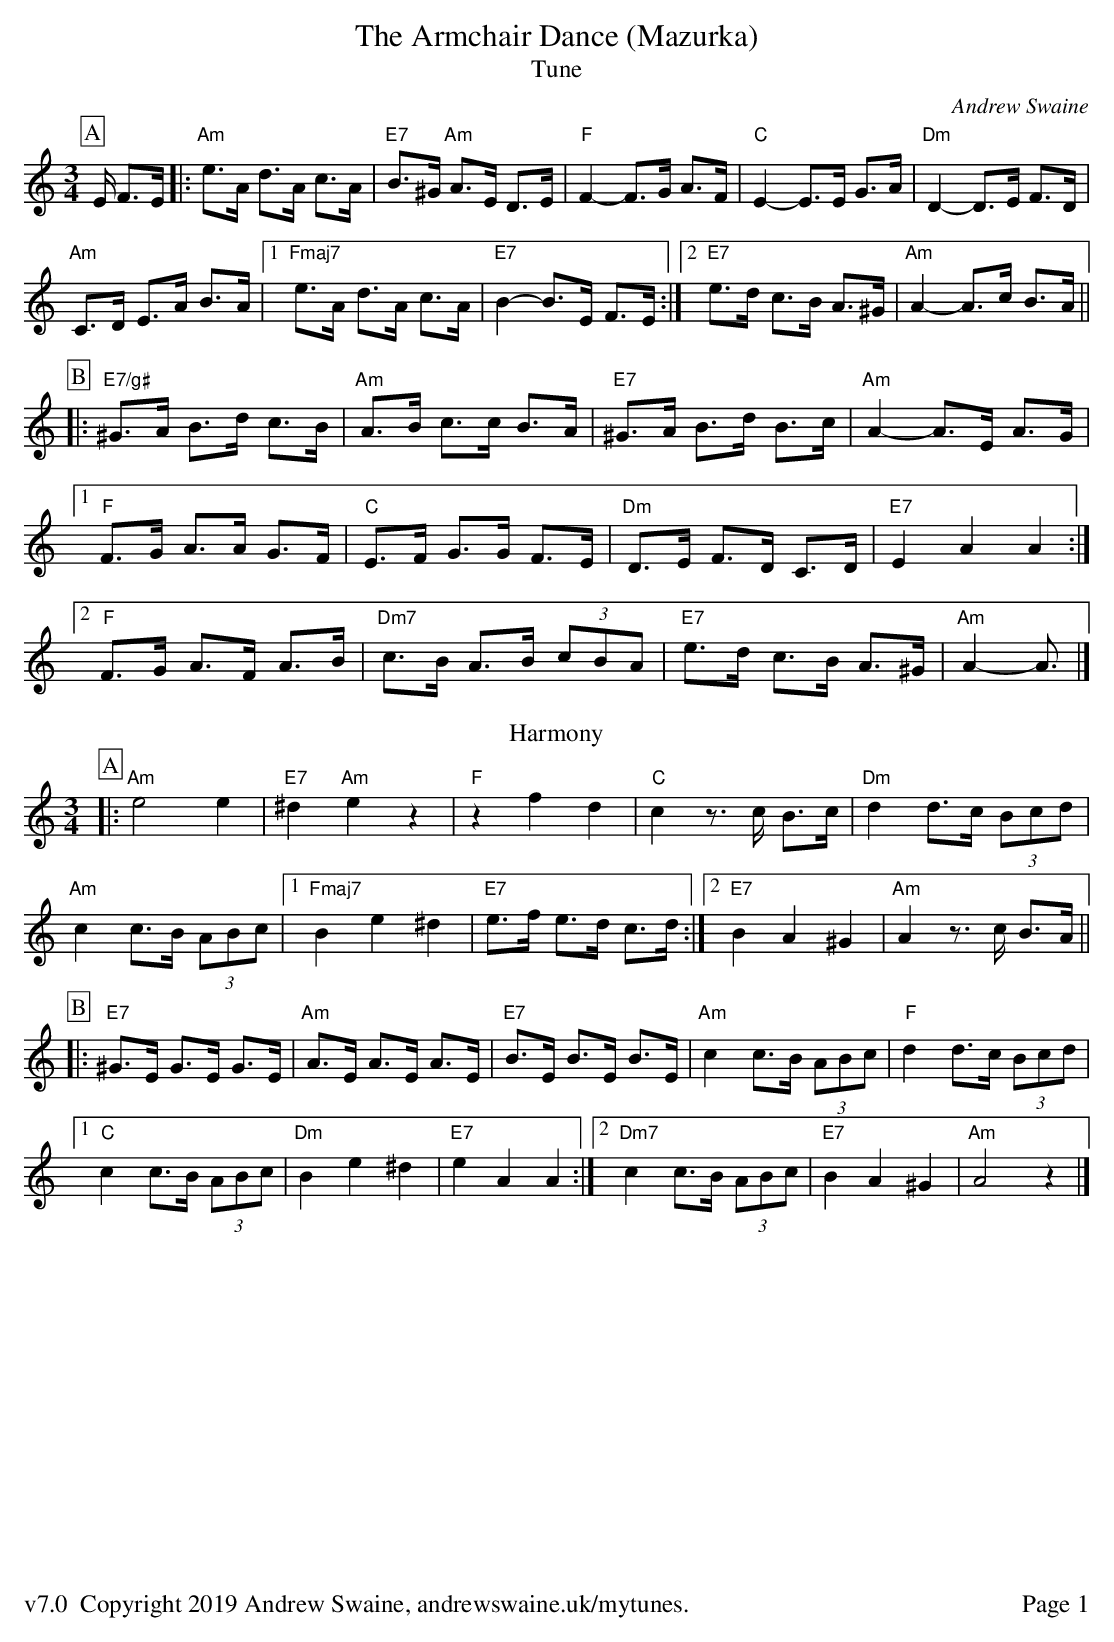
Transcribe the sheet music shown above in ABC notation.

X:1
T:Armchair Dance (Mazurka), The
C:Andrew Swaine
T:Tune
M:3/4
K:Am
L:1/8
P:A
E/ F>E|:"Am"e>A d>A c>A|"E7"B>^G "Am"A>E D>E|"F"F2- F>G A>F|"C"E2- E>E G>A|"Dm"D2- D>E F>D|
"Am"C>D E>A B>A|1 "Fmaj7"e>A d>A c>A|"E7"B2- B>E F>E:|2 "E7"e>d c>B A>^G|"Am"A2- A>c B>A||
P:B
|:"E7/g#"^G>A B>d c>B|"Am"A>B c>c B>A|"E7"^G>A B>d B>c|"Am"A2- A>E A>G|
[1 "F"F>G A>A G>F|"C"E>F G>G F>E|"Dm"D>E F>D C>D|"E7"E2 A2 A2:|
[2 "F"F>G A>F A>B|"Dm7"c>B A>B (3cBA|"E7"e>d c>B A>^G|"Am"A2-A3/2|]
T:Harmony
P:A
|:"Am"e4e2|"E7"^d2"Am"e2z2|"F"z2f2d2|"C"c2 z>c B>c|"Dm"d2 d>c (3Bcd|
"Am"c2 c>B (3ABc|1 "Fmaj7"B2 e2 ^d2|"E7"e>f e>d c>d:|2 "E7"B2 A2 ^G2|"Am"A2 z>c B>A||
P:B
|:"E7"^G>E G>E G>E|"Am"A>E A>E A>E|"E7"B>E B>E B>E|"Am"c2 c>B (3ABc|"F"d2 d>c (3Bcd|
[1 "C"c2 c>B (3ABc|"Dm"B2 e2 ^d2|"E7"e2 A2 A2:|2 "Dm7"c2 c>B (3ABc|"E7"B2 A2 ^G2|"Am"A4z2|]
